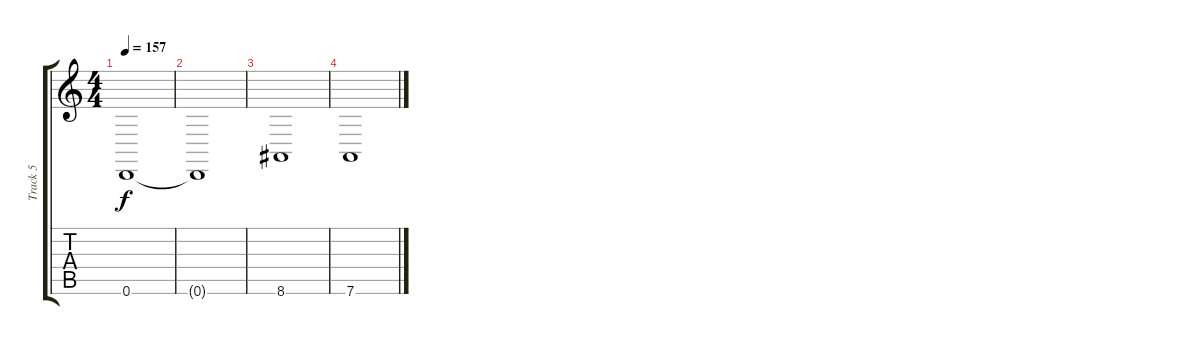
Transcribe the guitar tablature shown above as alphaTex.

\track ("Track 5" "Track 5") {instrument churchorgan}
\staff {score tabs}
\tuning (E4 B3 G3 D3 A2 D2) {hide}
\ts (4 4)
\tempo 157
\clef g2
\ks c
0.6.1{dy f} |
0.6{t}.1 |
8.6.1 |
7.6.1
